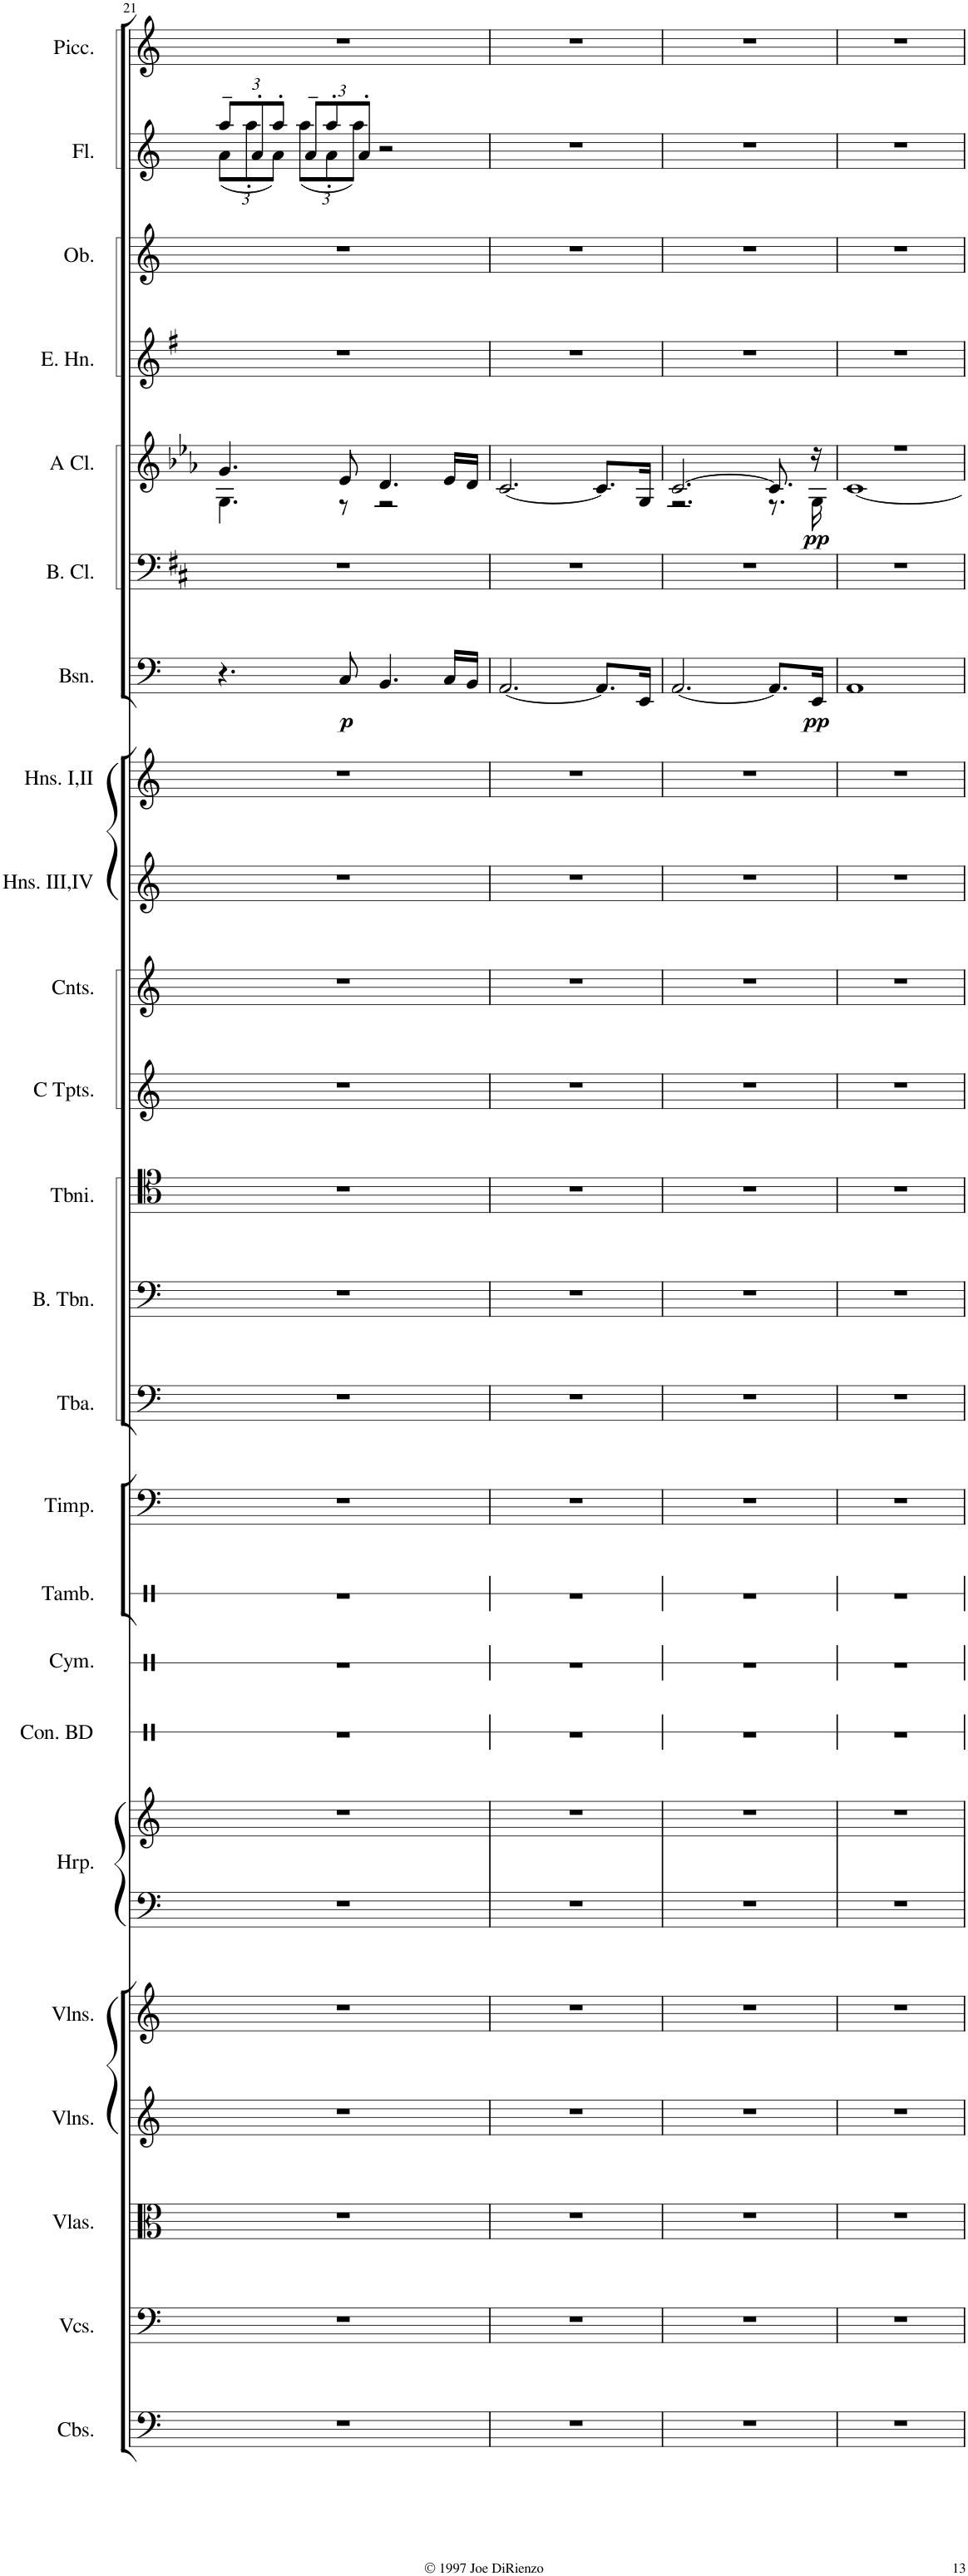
**kern	**kern	**kern	**kern	**kern	**kern	**kern	**kern	**kern	**kern	**kern	**kern	**kern	**kern	**kern	**kern	**kern	**kern	**kern	**dynam	**kern	**kern	**dynam	**kern	**kern	**kern	**kern
*part24	*part23	*part22	*part21	*part20	*part19	*part19	*part18	*part17	*part16	*part15	*part14	*part13	*part12	*part11	*part10	*part9	*part8	*part7	*part7	*part6	*part5	*part5	*part4	*part3	*part2	*part1
*staff25	*staff24	*staff23	*staff22	*staff21	*staff20	*staff19	*staff18	*staff17	*staff16	*staff15	*staff14	*staff13	*staff12	*staff11	*staff10	*staff9	*staff8	*staff7	*staff7	*staff6	*staff5	*staff5	*staff4	*staff3	*staff2	*staff1
*I"Contrabasses	*I"Violoncellos	*I"Violas	*I"Violins	*I"Violins	*I"Harp	*	*I"Concert Bass Drum	*I"Cymbal	*I"Tambourine	*I"Timpani	*I"Tuba	*I"Bass Trombone	*I"Trombones	*I"C Trumpets	*I"Cornets (C)	*I"Horns III,IV	*I"Horns I &amp; II	*I"Bassoons	*	*I"Bass Clarinet	*I"A Clarinets	*	*I"English Horn	*I"Oboes	*I"Flutes	*I"Piccolo
*I'Cbs.	*I'Vcs.	*I'Vlas.	*I'Vlns.	*I'Vlns.	*I'Hrp.	*	*I'Con. BD	*I'Cym.	*I'Tamb.	*I'Timp.	*I'Tba.	*I'B. Tbn.	*	*I'C Tpts.	*I'Cnts.	*I'Hns. III,IV	*I'Hns. I,II	*I'Bsn.	*	*I'B. Cl.	*I'A Cl.	*	*I'E. Hn.	*I'Ob.	*I'Fl.	*I'Picc.
!!LO:PB:g=z
*clefF4	*clefF4	*clefC3	*clefG2	*clefG2	*clefF4	*clefG2	*clefX	*clefX	*clefX	*clefF4	*clefF4	*clefF4	*clefC4	*clefG2	*clefG2	*clefG2	*clefG2	*clefF4	*	*clefF4	*clefG2	*	*clefG2	*clefG2	*clefG2	*clefG2
*Trd7c12	*	*	*	*Trd1c2	*Trd1c2	*Trd1c2	*	*	*	*	*	*Trd1c2	*	*	*	*Trd4c7	*Trd4c7	*	*	*Trd1c2	*Trd2c3	*	*Trd4c7	*	*	*Trd-7c-12
*k[]	*k[]	*k[]	*k[]	*k[]	*k[]	*k[]	*k[]	*k[]	*k[]	*k[]	*k[]	*k[]	*k[]	*k[]	*k[]	*k[]	*k[]	*k[]	*	*k[f#c#]	*k[b-e-a-]	*	*k[f#]	*k[]	*k[]	*k[]
*M4/4	*M4/4	*M4/4	*M4/4	*M4/4	*M4/4	*M4/4	*M4/4	*M4/4	*M4/4	*M4/4	*M4/4	*M4/4	*M4/4	*M4/4	*M4/4	*M4/4	*M4/4	*M4/4	*	*M4/4	*M4/4	*	*M4/4	*M4/4	*M4/4	*M4/4
=21	=21	=21	=21	=21	=21	=21	=21	=21	=21	=21	=21	=21	=21	=21	=21	=21	=21	=21	=21	=21	=21	=21	=21	=21	=21	=21
*	*	*	*	*	*	*	*	*	*	*	*	*	*	*	*	*	*	*	*	*	*^	*	*	*	*	*
*	*	*	*	*	*	*	*	*	*	*	*	*	*	*	*	*	*	*	*	*	*	*	*	*	*	*Xbrackettup	*
*	*	*	*	*	*	*	*	*	*	*	*	*	*	*	*	*	*	*	*	*	*	*	*	*	*	*^	*
1r	1r	1r	1r	1r	1r	1r	1r	1r	1r	1r	1r	1r	1r	1r	1r	1r	1r	4.r	.	1r	4.g/	4.G\	.	1r	1r	12aa~/L	(12a\L	1r
.	.	.	.	.	.	.	.	.	.	.	.	.	.	.	.	.	.	.	.	.	.	.	.	.	.	12a'/	12aa'\	.
.	.	.	.	.	.	.	.	.	.	.	.	.	.	.	.	.	.	.	.	.	.	.	.	.	.	12aa'/J	12a\J)	.
.	.	.	.	.	.	.	.	.	.	.	.	.	.	.	.	.	.	.	.	.	.	.	.	.	.	12a~/L	(12aa\L	.
.	.	.	.	.	.	.	.	.	.	.	.	.	.	.	.	.	.	.	.	.	.	.	.	.	.	12aa'/	12a'\	.
!	!	!	!	!	!	!	!	!	!	!	!	!	!	!	!	!	!	!	!LO:DY:b	!	!	!	!	!	!	!	!	!
.	.	.	.	.	.	.	.	.	.	.	.	.	.	.	.	.	.	8C/	p	.	8e-/	8r	.	.	.	.	.	.
.	.	.	.	.	.	.	.	.	.	.	.	.	.	.	.	.	.	.	.	.	.	.	.	.	.	12a'/J	12aa\J)	.
.	.	.	.	.	.	.	.	.	.	.	.	.	.	.	.	.	.	4.BB/	.	.	4.d/	2r	.	.	.	2r	2ryy	.
.	.	.	.	.	.	.	.	.	.	.	.	.	.	.	.	.	.	16C/LL	.	.	16e-/LL	.	.	.	.	.	.	.
.	.	.	.	.	.	.	.	.	.	.	.	.	.	.	.	.	.	16BB/JJ	.	.	16d/JJ	.	.	.	.	.	.	.
*	*	*	*	*	*	*	*	*	*	*	*	*	*	*	*	*	*	*	*	*	*v	*v	*	*	*	*v	*v	*
=22	=22	=22	=22	=22	=22	=22	=22	=22	=22	=22	=22	=22	=22	=22	=22	=22	=22	=22	=22	=22	=22	=22	=22	=22	=22	=22
1r	1r	1r	1r	1r	1r	1r	1r	1r	1r	1r	1r	1r	1r	1r	1r	1r	1r	[2.AA/	.	1r	[2.c/	.	1r	1r	1r	1r
.	.	.	.	.	.	.	.	.	.	.	.	.	.	.	.	.	.	8.AA/L]	.	.	8.c/L]	.	.	.	.	.
.	.	.	.	.	.	.	.	.	.	.	.	.	.	.	.	.	.	16EE/Jk	.	.	16G/Jk	.	.	.	.	.
=23	=23	=23	=23	=23	=23	=23	=23	=23	=23	=23	=23	=23	=23	=23	=23	=23	=23	=23	=23	=23	=23	=23	=23	=23	=23	=23
*	*	*	*	*	*	*	*	*	*	*	*	*	*	*	*	*	*	*	*	*	*^	*	*	*	*	*
1r	1r	1r	1r	1r	1r	1r	1r	1r	1r	1r	1r	1r	1r	1r	1r	1r	1r	[2.AA/	.	1r	[2.c/	2.r	.	1r	1r	1r	1r
.	.	.	.	.	.	.	.	.	.	.	.	.	.	.	.	.	.	8.AA/L]	.	.	8.c/]	8.r	.	.	.	.	.
!	!	!	!	!	!	!	!	!	!	!	!	!	!	!	!	!	!	!	!LO:DY:b	!	!	!	!LO:DY:b	!	!	!	!
.	.	.	.	.	.	.	.	.	.	.	.	.	.	.	.	.	.	16EE/Jk	pp	.	16r	16G\	pp	.	.	.	.
=24	=24	=24	=24	=24	=24	=24	=24	=24	=24	=24	=24	=24	=24	=24	=24	=24	=24	=24	=24	=24	=24	=24	=24	=24	=24	=24	=24
1r	1r	1r	1r	1r	1r	1r	1r	1r	1r	1r	1r	1r	1r	1r	1r	1r	1r	1AA	.	1r	1r	[1c	.	1r	1r	1r	1r
*	*	*	*	*	*	*	*	*	*	*	*	*	*	*	*	*	*	*	*	*	*v	*v	*	*	*	*	*
=	=	=	=	=	=	=	=	=	=	=	=	=	=	=	=	=	=	=	=	=	=	=	=	=	=	=
*-	*-	*-	*-	*-	*-	*-	*-	*-	*-	*-	*-	*-	*-	*-	*-	*-	*-	*-	*-	*-	*-	*-	*-	*-	*-	*-
